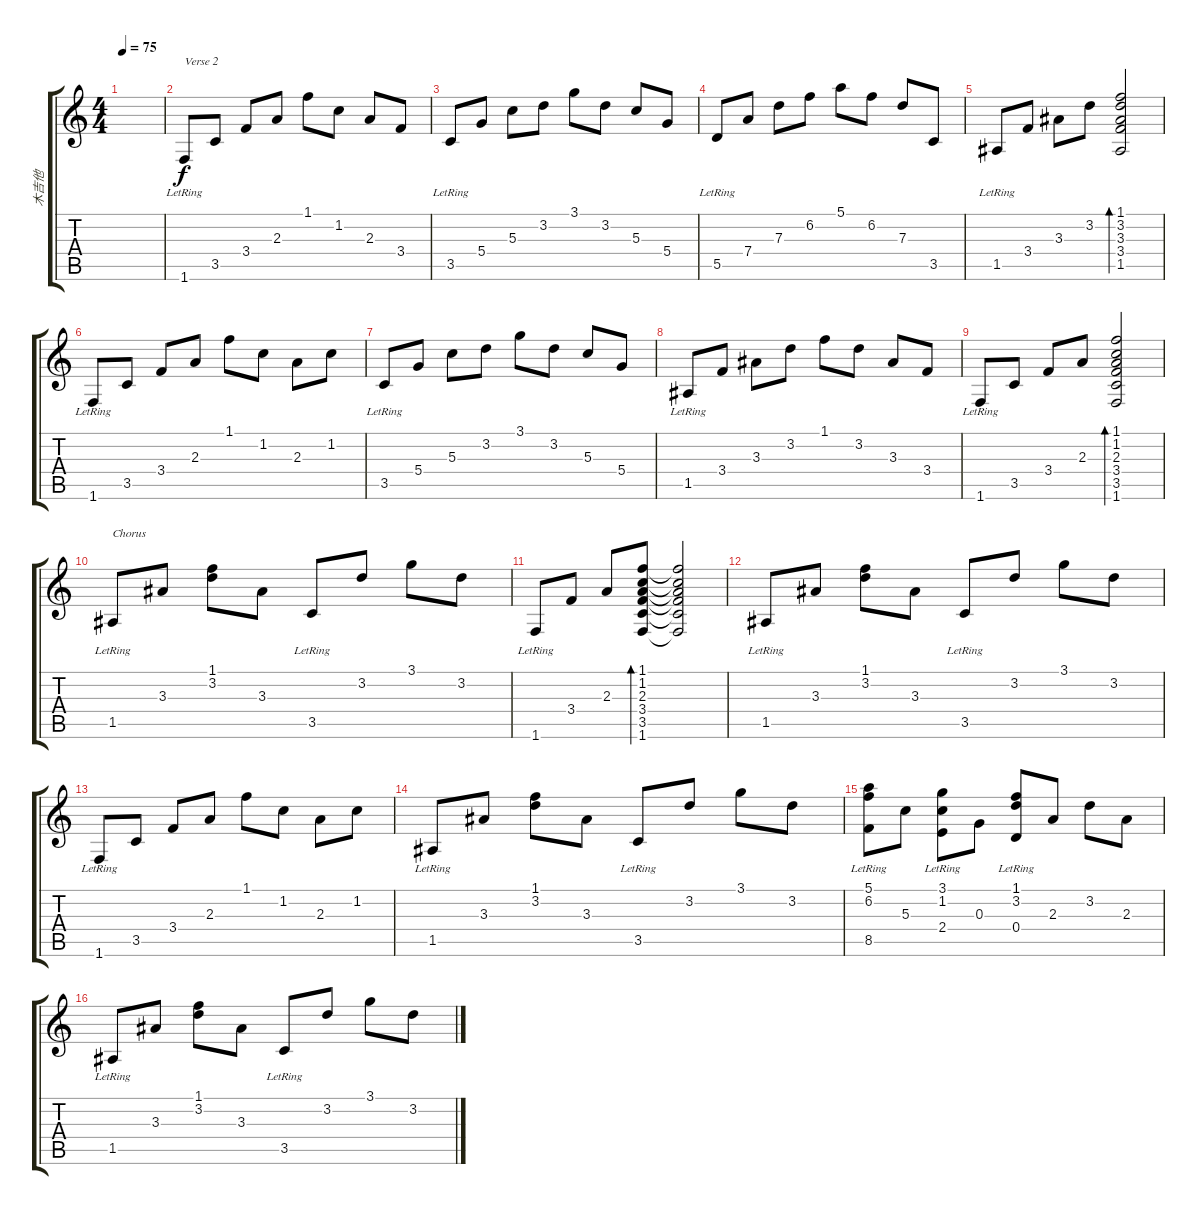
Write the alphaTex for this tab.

\track ("木吉他" "木吉他") {instrument acousticguitarsteel}
\staff {score tabs}
\tuning (E4 B3 G3 D3 A2 E2) {hide}
\ts (4 4)
\tempo 75
\clef g2
\ks c
|
1.6{lr}.8{txt "Verse 2"} 3.5.8 3.4.8 2.3.8 1.1.8 1.2.8 2.3.8 3.4.8 |
3.5{lr}.8 5.4.8 5.3.8 3.2.8 3.1.8 3.2.8 5.3.8 5.4.8 |
5.5{lr}.8 7.4.8 7.3.8 6.2.8 5.1.8 6.2.8 7.3.8 3.5.8 |
1.5{lr}.8 3.4.8 3.3.8 3.2.8 (1.1 3.2 3.3 3.4 1.5).2{bd 120} |
1.6{lr}.8 3.5.8 3.4.8 2.3.8 1.1.8 1.2.8 2.3.8 1.2.8 |
3.5{lr}.8 5.4.8 5.3.8 3.2.8 3.1.8 3.2.8 5.3.8 5.4.8 |
1.5{lr}.8 3.4.8 3.3.8 3.2.8 1.1.8 3.2.8 3.3.8 3.4.8 |
1.6{lr}.8 3.5.8 3.4.8 2.3.8 (1.1 1.2 2.3 3.4 3.5 1.6).2{bd 120} |
1.5{lr}.8{txt "Chorus"} 3.3.8 (1.1 3.2).8 3.3.8 3.5{lr}.8 3.2.8 3.1.8 3.2.8 |
1.6{lr}.8 3.4.8 2.3.8 (1.1 1.2 2.3 3.4 3.5 1.6).8{bd 120} (1.1{t} 1.2{t} 2.3{t} 3.4{t} 3.5{t} 1.6{t}).2 |
1.5{lr}.8 3.3.8 (1.1 3.2).8 3.3.8 3.5{lr}.8 3.2.8 3.1.8 3.2.8 |
1.6{lr}.8 3.5.8 3.4.8 2.3.8 1.1.8 1.2.8 2.3.8 1.2.8 |
1.5{lr}.8 3.3.8 (1.1 3.2).8 3.3.8 3.5{lr}.8 3.2.8 3.1.8 3.2.8 |
(5.1{lr} 6.2{lr} 8.5{lr}).8 5.3.8 (3.1{lr} 1.2{lr} 2.4).8 0.3.8 (1.1{lr} 3.2{lr} 0.4{lr}).8 2.3.8 3.2.8 2.3.8 |
1.5{lr}.8 3.3.8 (1.1 3.2).8 3.3.8 3.5{lr}.8 3.2.8 3.1.8 3.2.8
